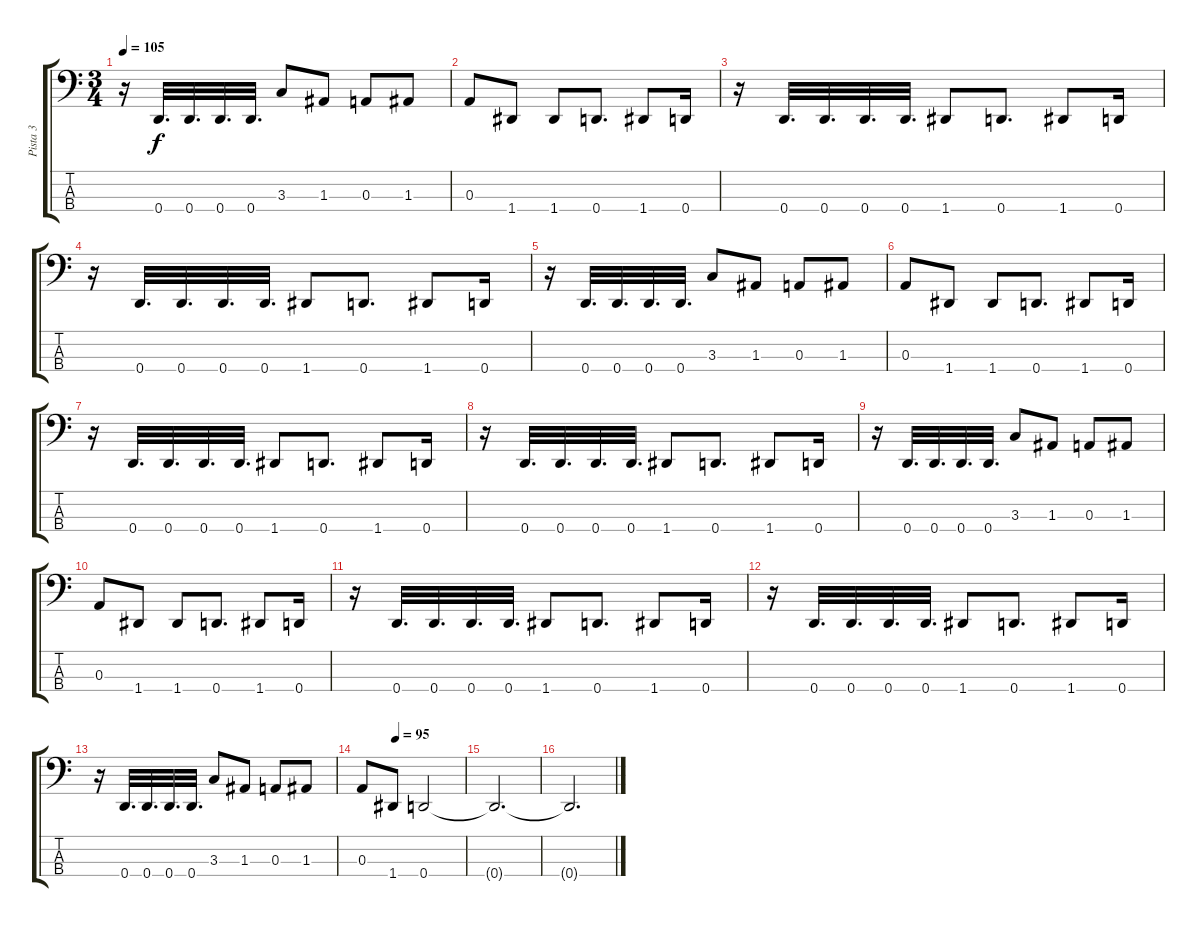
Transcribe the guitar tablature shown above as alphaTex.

\track ("Pista 3" "Pista 3") {instrument electricbasspick}
\staff {score tabs}
\tuning (G2 D2 A1 D1) {hide}
\ts (3 4)
\tempo 105
\clef f4
\ks c
r.16{dy f} 0.4.32{d} 0.4.32{d} 0.4.32{d} 0.4.32{d} 3.3.8 1.3.8 0.3.8 1.3.8 |
0.3.8 1.4.8 1.4.8 0.4.8{d} 1.4.8 0.4.16 |
r.16 0.4.32{d} 0.4.32{d} 0.4.32{d} 0.4.32{d} 1.4.8 0.4.8{d} 1.4.8 0.4.16 |
r.16 0.4.32{d} 0.4.32{d} 0.4.32{d} 0.4.32{d} 1.4.8 0.4.8{d} 1.4.8 0.4.16 |
r.16 0.4.32{d} 0.4.32{d} 0.4.32{d} 0.4.32{d} 3.3.8 1.3.8 0.3.8 1.3.8 |
0.3.8 1.4.8 1.4.8 0.4.8{d} 1.4.8 0.4.16 |
r.16 0.4.32{d} 0.4.32{d} 0.4.32{d} 0.4.32{d} 1.4.8 0.4.8{d} 1.4.8 0.4.16 |
r.16 0.4.32{d} 0.4.32{d} 0.4.32{d} 0.4.32{d} 1.4.8 0.4.8{d} 1.4.8 0.4.16 |
r.16 0.4.32{d} 0.4.32{d} 0.4.32{d} 0.4.32{d} 3.3.8 1.3.8 0.3.8 1.3.8 |
0.3.8 1.4.8 1.4.8 0.4.8{d} 1.4.8 0.4.16 |
r.16 0.4.32{d} 0.4.32{d} 0.4.32{d} 0.4.32{d} 1.4.8 0.4.8{d} 1.4.8 0.4.16 |
r.16 0.4.32{d} 0.4.32{d} 0.4.32{d} 0.4.32{d} 1.4.8 0.4.8{d} 1.4.8 0.4.16 |
r.16 0.4.32{d} 0.4.32{d} 0.4.32{d} 0.4.32{d} 3.3.8 1.3.8 0.3.8 1.3.8 |
\tempo (95 0.3333333333333333)
0.3.8 1.4.8 0.4.2 |
0.4{t}.2{d} |
0.4{t}.2{d}
